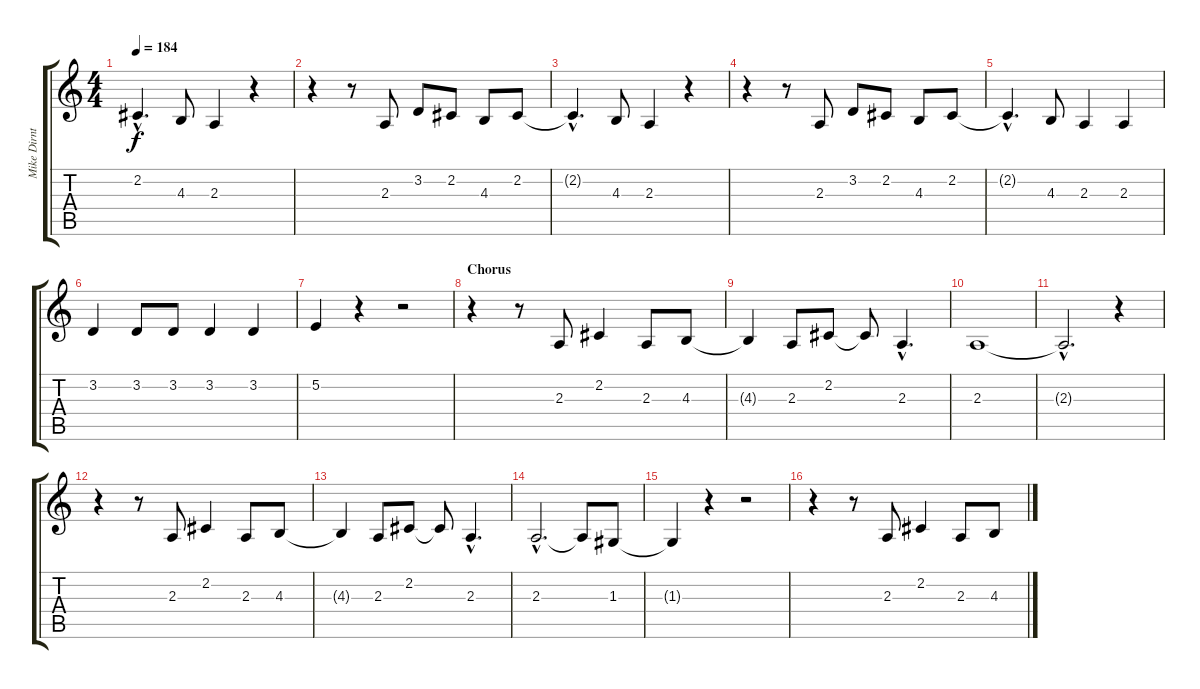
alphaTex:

\track ("Mike Dirnt (Back Vocals)" "Mike Dirnt") {instrument tenorsax}
\staff {score tabs}
\tuning (E4 B3 G3 D3 A2 E2) {hide}
\ts (4 4)
\tempo 184
\clef g2
\ks c
2.2{hac t}.4{d dy f} 4.3.8 2.3.4 r.4 |
r.4 r.8 2.3.8 3.2.8 2.2.8 4.3.8 2.2.8 |
2.2{hac t}.4{d} 4.3.8 2.3.4 r.4 |
r.4 r.8 2.3.8 3.2.8 2.2.8 4.3.8 2.2.8 |
2.2{hac t}.4{d} 4.3.8 2.3.4 2.3.4 |
3.2.4 3.2.8 3.2.8 3.2.4 3.2.4 |
5.2.4 r.4 r.2 |
\section ("" "Chorus")
r.4 r.8 2.3.8 2.2.4 2.3.8 4.3.8 |
4.3{t}.4 2.3.8 2.2.8 2.2{t}.8 2.3{hac}.4{d} |
2.3.1 |
2.3{hac t}.2{d} r.4 |
r.4 r.8 2.3.8 2.2.4 2.3.8 4.3.8 |
4.3{t}.4 2.3.8 2.2.8 2.2{t}.8 2.3{hac}.4{d} |
2.3{hac}.2{d} 2.3{t}.8 1.3.8 |
1.3{t}.4 r.4 r.2 |
r.4 r.8 2.3.8 2.2.4 2.3.8 4.3.8
